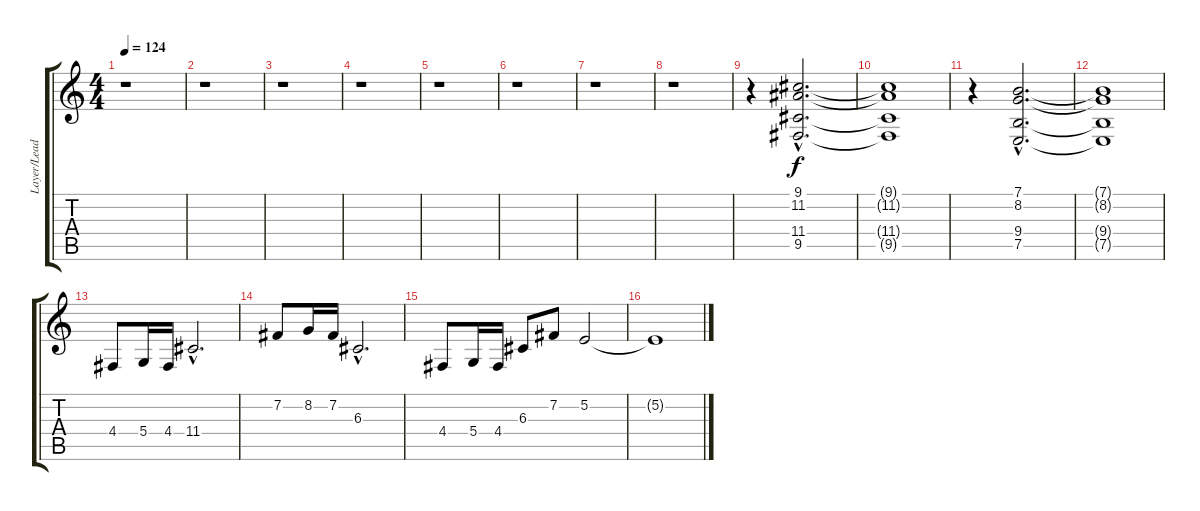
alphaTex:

\track ("Layer/Lead" "Layer/Lead") {instrument brasssection}
\staff {score tabs}
\tuning (E4 B3 G3 D3 A2 E2) {hide}
\ts (4 4)
\tempo 124
\clef g2
\ks c
r.1{dy f instrument brasssection} |
r.1 |
r.1 |
r.1 |
r.1 |
r.1 |
r.1 |
r.1 |
r.4 (9.1{hac} 11.2{hac} 11.4{hac} 9.5{hac}).2{d} |
(9.1{t} 11.2{t} 11.4{t} 9.5{t}).1 |
r.4 (7.1{hac} 8.2{hac} 9.4{hac} 7.5{hac}).2{d} |
(7.1{t} 8.2{t} 9.4{t} 7.5{t}).1 |
4.4.8 5.4.16 4.4.16 11.4{hac}.2{d} |
7.2.8 8.2.16 7.2.16 6.3{hac}.2{d} |
4.4.8 5.4.16 4.4.16 6.3.8 7.2.8 5.2.2 |
5.2{t}.1
